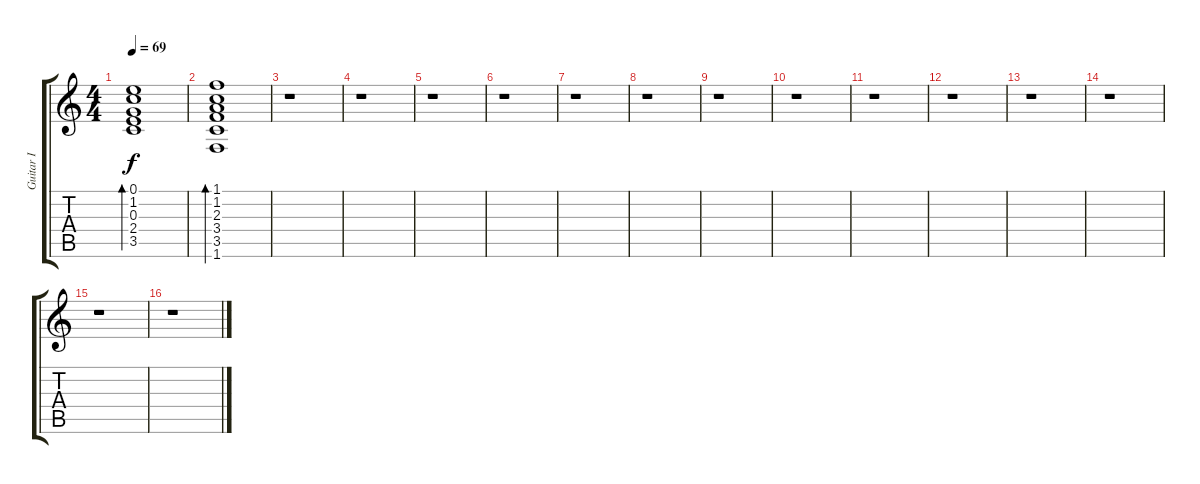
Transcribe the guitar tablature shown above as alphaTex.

\track ("Guitar I" "Guitar I") {instrument acousticguitarsteel}
\staff {score tabs}
\tuning (E4 B3 G3 D3 A2 E2) {hide}
\ts (4 4)
\tempo 69
\clef g2
\ks c
(0.1 1.2 0.3 2.4 3.5).1{bd 120 dy f} |
(1.1 1.2 2.3 3.4 3.5 1.6).1{bd 120} |
r.1 |
r.1 |
r.1 |
r.1 |
r.1 |
r.1 |
r.1 |
r.1 |
r.1 |
r.1 |
r.1 |
r.1 |
r.1 |
r.1
